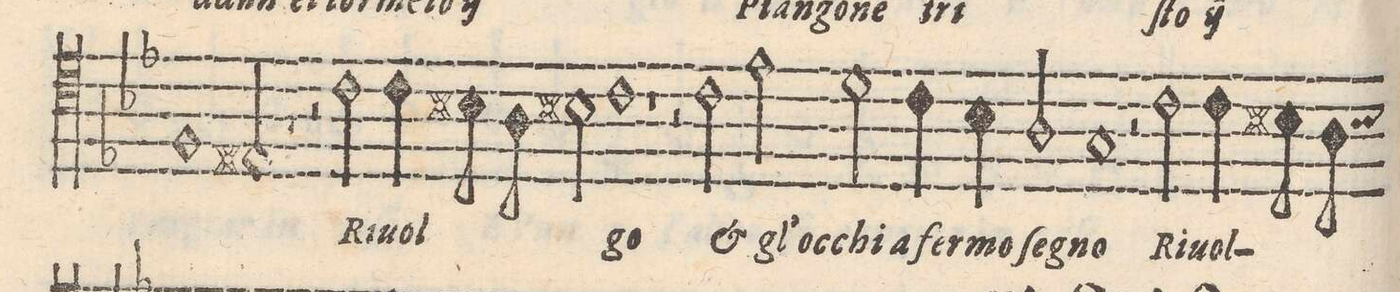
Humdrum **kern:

**kern	**text
*I"TENORE	*
*clefC4	*
*k[e-b-]	*
*met(C|)	*
*M2/2	*
1Fny/	tri-
=69-	=69-
2En/	-ſto
*	*Xij
=70-	=70-
1r	.
=71-	=71-
2r	.
2cny\	Ri-
=72-	=72-
4c\	-uol-
8Bn\	.
8A\	.
2Bn\	.
=73-	=73-
1c	-go
=74-	=74-
1r	.
=75-	=75-
2r	.
2c\	et
=76-	=76-
2e-\	gl'o-
2d\	-cchia
=77-	=77-
4c\	ſer-
4B-y\	-mo
2A/	ſeg-
=78-	=78-
1G	-no
=79-	=79-
2r	.
2c\	Ri-
=80-	=80-
4c\	-uol-
8Bn\	.
8A\	.
*-	*-
